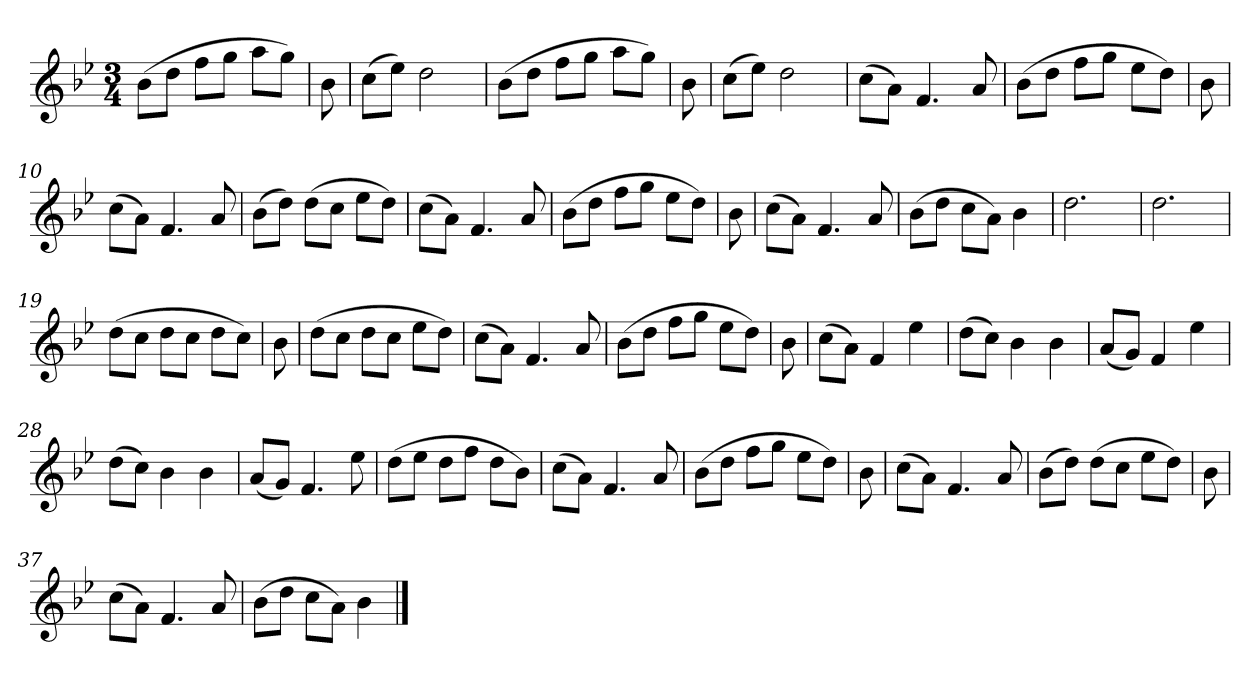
**kern
*part1
*staff1
*clefG2
*k[b-e-]
*B-:
*M3/4
=
(8b-\L
8dd\J
8ff\L
8gg\J
8aa\L
8gg\J)
=2y
8b-
=3
(8cc\L
8ee-\J)
2dd
=4
(8b-\L
8dd\J
8ff\L
8gg\J
8aa\L
8gg\J)
=5y
8b-
=6
(8cc\L
8ee-\J)
2dd
=7y
(8cc\L
8a\J)
4.f
8a
=8
(8b-\L
8dd\J
8ff\L
8gg\J
8ee-\L
8dd\J)
=9y
8b-
=10
(8cc\L
8a\J)
4.f
8a
=11
(8b-\L
8dd\J)
(8dd\L
8cc\J
8ee-\L
8dd\J)
=12y
(8cc\L
8a\J)
4.f
8a
=13
(8b-\L
8dd\J
8ff\L
8gg\J
8ee-\L
8dd\J)
=14y
8b-
=15
(8cc\L
8a\J)
4.f
8a
=16
(8b-\L
8dd\J
8cc\L
8a\J)
4b-
=17y
2.dd
=18
2.dd
=19
(8dd\L
8cc\J
8dd\L
8cc\J
8dd\L
8cc\J)
=20y
8b-
=21
(8dd\L
8cc\J
8dd\L
8cc\J
8ee-\L
8dd\J)
=22y
(8cc\L
8a\J)
4.f
8a
=23
(8b-\L
8dd\J
8ff\L
8gg\J
8ee-\L
8dd\J)
=24y
8b-
=25
(8cc\L
8a\J)
4f
4ee-
=26
(8dd\L
8cc\J)
4b-
4b-
=27y
(8a/L
8g/J)
4f
4ee-
=28
(8dd\L
8cc\J)
4b-
4b-
=29
(8a/L
8g/J)
4.f
8ee-
=30
(8dd\L
8ee-\J
8dd\L
8ff\J
8dd\L
8b-\J)
=31y
(8cc\L
8a\J)
4.f
8a
=32
(8b-\L
8dd\J
8ff\L
8gg\J
8ee-\L
8dd\J)
=33y
8b-
=34
(8cc\L
8a\J)
4.f
8a
=35
(8b-\L
8dd\J)
(8dd\L
8cc\J
8ee-\L
8dd\J)
=36y
8b-
=37
(8cc\L
8a\J)
4.f
8a
=38
(8b-\L
8dd\J
8cc\L
8a\J)
4b-
==
*-
